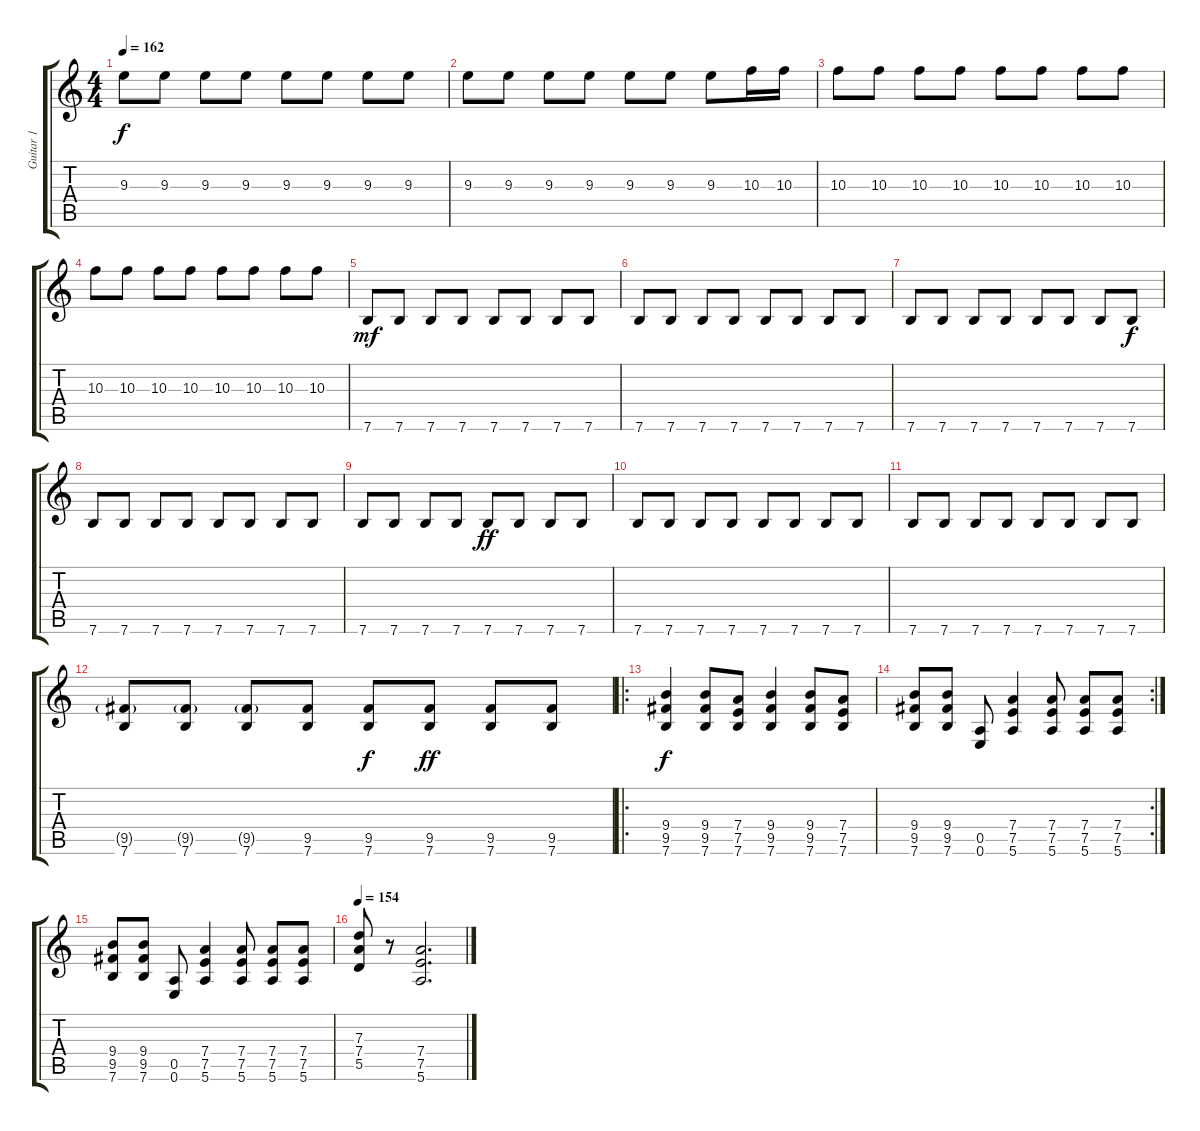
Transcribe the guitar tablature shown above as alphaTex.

\track ("Guitar 1" "Guitar 1") {instrument overdrivenguitar}
\staff {score tabs}
\tuning (E4 B3 G3 D3 A2 E2) {hide}
\ts (4 4)
\tempo 162
\clef g2
\ks c
9.3.8{dy f} 9.3.8 9.3.8 9.3.8 9.3.8 9.3.8 9.3.8 9.3.8 |
9.3.8 9.3.8 9.3.8 9.3.8 9.3.8 9.3.8 9.3.8 10.3.16 10.3.16 |
10.3.8 10.3.8 10.3.8 10.3.8 10.3.8 10.3.8 10.3.8 10.3.8 |
10.3.8 10.3.8 10.3.8 10.3.8 10.3.8 10.3.8 10.3.8 10.3.8 |
7.6.8{dy mf} 7.6.8 7.6.8 7.6.8 7.6.8 7.6.8 7.6.8 7.6.8 |
7.6.8 7.6.8 7.6.8 7.6.8 7.6.8 7.6.8 7.6.8 7.6.8 |
7.6.8 7.6.8 7.6.8 7.6.8 7.6.8 7.6.8 7.6.8 7.6.8{dy f} |
7.6.8 7.6.8 7.6.8 7.6.8 7.6.8 7.6.8 7.6.8 7.6.8 |
7.6.8 7.6.8 7.6.8 7.6.8 7.6.8{dy ff} 7.6.8 7.6.8 7.6.8 |
7.6.8 7.6.8 7.6.8 7.6.8 7.6.8 7.6.8 7.6.8 7.6.8 |
7.6.8 7.6.8 7.6.8 7.6.8 7.6.8 7.6.8 7.6.8 7.6.8 |
(9.5{g} 7.6).8 (9.5{g} 7.6).8 (9.5{g} 7.6).8 (9.5 7.6).8 (9.5 7.6).8{dy f} (9.5 7.6).8{dy ff} (9.5 7.6).8 (9.5 7.6).8 |
\ro
(9.4 9.5 7.6).4{dy f} (9.4 9.5 7.6).8 (7.4 7.5 7.6).8 (9.4 9.5 7.6).4 (9.4 9.5 7.6).8 (7.4 7.5 7.6).8 |
\rc 2
(9.4 9.5 7.6).8 (9.4 9.5 7.6).8 (0.5 0.6).8 (7.4 7.5 5.6).4 (7.4 7.5 5.6).8 (7.4 7.5 5.6).8 (7.4 7.5 5.6).8 |
(9.4 9.5 7.6).8 (9.4 9.5 7.6).8 (0.5 0.6).8 (7.4 7.5 5.6).4 (7.4 7.5 5.6).8 (7.4 7.5 5.6).8 (7.4 7.5 5.6).8 |
\tempo 154
(7.3 7.4 5.5).8 r.8 (7.4 7.5 5.6).2{d}
